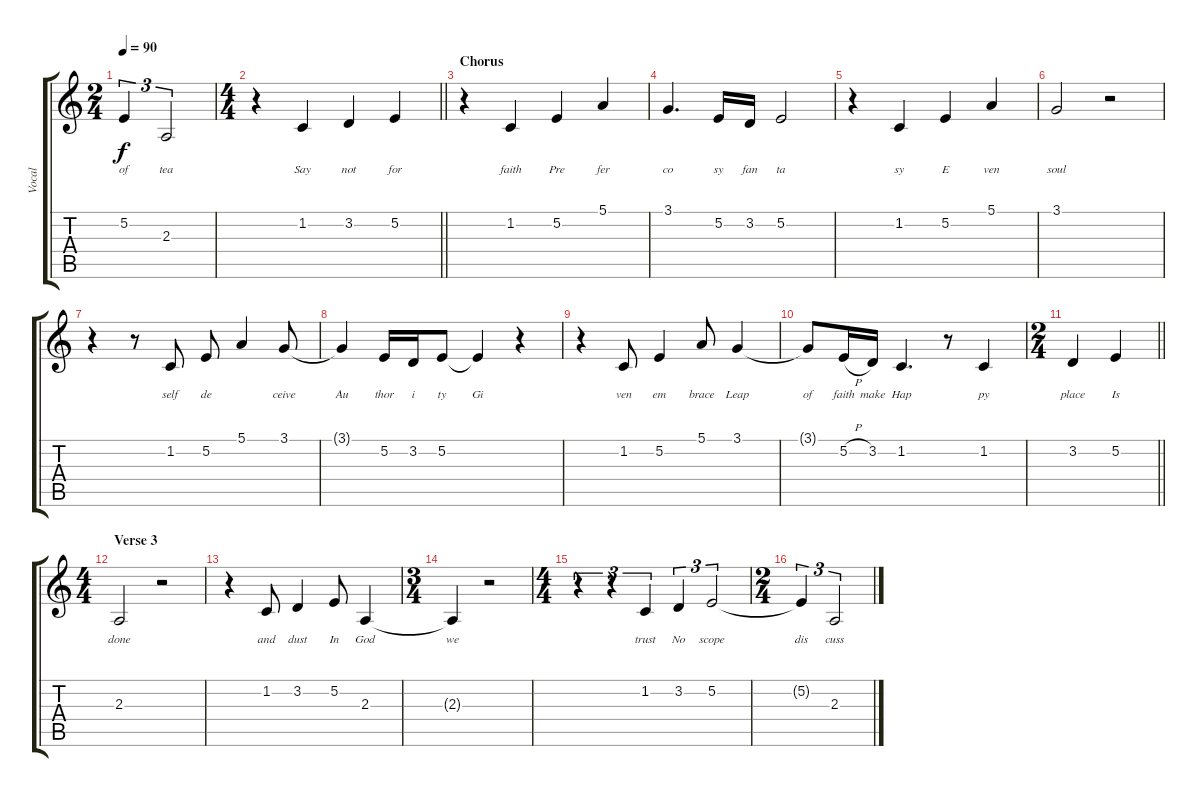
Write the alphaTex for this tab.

\track ("Vocal" "Vocal") {instrument acousticgrandpiano}
\staff {score tabs}
\tuning (E4 B3 G3 D3 A2 E2) {hide}
\ts (2 4)
\tempo 90
\clef g2
\ks c
5.2{t}.4{tu (3 2) lyrics (0 "of") lyrics (1 "") lyrics (2 "") lyrics (3 "") lyrics (4 "") dy f} 2.3.2{tu (3 2) lyrics (0 "tea") lyrics (1 "") lyrics (2 "") lyrics (3 "") lyrics (4 "")} |
\ts (4 4)
\barLineRight lightlight
r.4 1.2.4{lyrics (0 "Say") lyrics (1 "") lyrics (2 "") lyrics (3 "") lyrics (4 "")} 3.2.4{lyrics (0 "not") lyrics (1 "") lyrics (2 "") lyrics (3 "") lyrics (4 "")} 5.2.4{lyrics (0 "for") lyrics (1 "") lyrics (2 "") lyrics (3 "") lyrics (4 "")} |
\section ("" "Chorus")
r.4 1.2.4{lyrics (0 "faith") lyrics (1 "") lyrics (2 "") lyrics (3 "") lyrics (4 "")} 5.2.4{lyrics (0 "Pre") lyrics (1 "") lyrics (2 "") lyrics (3 "") lyrics (4 "")} 5.1.4{lyrics (0 "fer") lyrics (1 "") lyrics (2 "") lyrics (3 "") lyrics (4 "")} |
3.1.4{d lyrics (0 "co") lyrics (1 "") lyrics (2 "") lyrics (3 "") lyrics (4 "")} 5.2.16{lyrics (0 "sy") lyrics (1 "") lyrics (2 "") lyrics (3 "") lyrics (4 "")} 3.2.16{lyrics (0 "fan") lyrics (1 "") lyrics (2 "") lyrics (3 "") lyrics (4 "")} 5.2.2{lyrics (0 "ta") lyrics (1 "") lyrics (2 "") lyrics (3 "") lyrics (4 "")} |
r.4 1.2.4{lyrics (0 "sy") lyrics (1 "") lyrics (2 "") lyrics (3 "") lyrics (4 "")} 5.2.4{lyrics (0 "E") lyrics (1 "") lyrics (2 "") lyrics (3 "") lyrics (4 "")} 5.1.4{lyrics (0 "ven") lyrics (1 "") lyrics (2 "") lyrics (3 "") lyrics (4 "")} |
3.1.2{lyrics (0 "soul") lyrics (1 "") lyrics (2 "") lyrics (3 "") lyrics (4 "")} r.2 |
r.4 r.8 1.2.8{lyrics (0 "self") lyrics (1 "") lyrics (2 "") lyrics (3 "") lyrics (4 "")} 5.2.8{lyrics (0 "de") lyrics (1 "") lyrics (2 "") lyrics (3 "") lyrics (4 "")} 5.1.4{lyrics (0 "") lyrics (1 "") lyrics (2 "") lyrics (3 "") lyrics (4 "")} 3.1.8{lyrics (0 "ceive") lyrics (1 "") lyrics (2 "") lyrics (3 "") lyrics (4 "")} |
3.1{t}.4{lyrics (0 "Au") lyrics (1 "") lyrics (2 "") lyrics (3 "") lyrics (4 "")} 5.2.16{lyrics (0 "thor") lyrics (1 "") lyrics (2 "") lyrics (3 "") lyrics (4 "")} 3.2.16{lyrics (0 "i") lyrics (1 "") lyrics (2 "") lyrics (3 "") lyrics (4 "")} 5.2.8{lyrics (0 "ty") lyrics (1 "") lyrics (2 "") lyrics (3 "") lyrics (4 "")} 5.2{t}.4{lyrics (0 "Gi") lyrics (1 "") lyrics (2 "") lyrics (3 "") lyrics (4 "")} r.4 |
r.4 1.2.8{lyrics (0 "ven") lyrics (1 "") lyrics (2 "") lyrics (3 "") lyrics (4 "")} 5.2.4{lyrics (0 "em") lyrics (1 "") lyrics (2 "") lyrics (3 "") lyrics (4 "")} 5.1.8{lyrics (0 "brace") lyrics (1 "") lyrics (2 "") lyrics (3 "") lyrics (4 "")} 3.1.4{lyrics (0 "Leap") lyrics (1 "") lyrics (2 "") lyrics (3 "") lyrics (4 "")} |
3.1{t}.8{lyrics (0 "of") lyrics (1 "") lyrics (2 "") lyrics (3 "") lyrics (4 "")} 5.2{h}.16{lyrics (0 "faith") lyrics (1 "") lyrics (2 "") lyrics (3 "") lyrics (4 "")} 3.2.16{lyrics (0 "make") lyrics (1 "") lyrics (2 "") lyrics (3 "") lyrics (4 "")} 1.2.4{d lyrics (0 "Hap") lyrics (1 "") lyrics (2 "") lyrics (3 "") lyrics (4 "")} r.8 1.2.4{lyrics (0 "py") lyrics (1 "") lyrics (2 "") lyrics (3 "") lyrics (4 "")} |
\ts (2 4)
\barLineRight lightlight
3.2.4{lyrics (0 "place") lyrics (1 "") lyrics (2 "") lyrics (3 "") lyrics (4 "")} 5.2.4{lyrics (0 "Is") lyrics (1 "") lyrics (2 "") lyrics (3 "") lyrics (4 "")} |
\ts (4 4)
\section ("" "Verse 3")
2.3.2{lyrics (0 "done") lyrics (1 "") lyrics (2 "") lyrics (3 "") lyrics (4 "")} r.2 |
r.4 1.2.8{lyrics (0 "and") lyrics (1 "") lyrics (2 "") lyrics (3 "") lyrics (4 "")} 3.2.4{lyrics (0 "dust") lyrics (1 "") lyrics (2 "") lyrics (3 "") lyrics (4 "")} 5.2.8{lyrics (0 "In") lyrics (1 "") lyrics (2 "") lyrics (3 "") lyrics (4 "")} 2.3.4{lyrics (0 "God") lyrics (1 "") lyrics (2 "") lyrics (3 "") lyrics (4 "")} |
\ts (3 4)
2.3{t}.4{lyrics (0 "we") lyrics (1 "") lyrics (2 "") lyrics (3 "") lyrics (4 "")} r.2 |
\ts (4 4)
r.4{tu (3 2)} r.4{tu (3 2)} 1.2.4{tu (3 2) lyrics (0 "trust") lyrics (1 "") lyrics (2 "") lyrics (3 "") lyrics (4 "")} 3.2.4{tu (3 2) lyrics (0 "No") lyrics (1 "") lyrics (2 "") lyrics (3 "") lyrics (4 "")} 5.2.2{tu (3 2) lyrics (0 "scope") lyrics (1 "") lyrics (2 "") lyrics (3 "") lyrics (4 "")} |
\ts (2 4)
5.2{t}.4{tu (3 2) lyrics (0 "dis") lyrics (1 "") lyrics (2 "") lyrics (3 "") lyrics (4 "")} 2.3.2{tu (3 2) lyrics (0 "cuss") lyrics (1 "") lyrics (2 "") lyrics (3 "") lyrics (4 "")}
